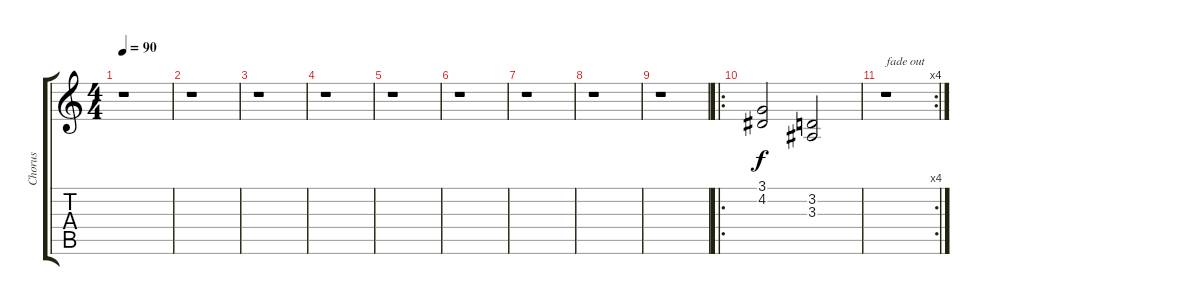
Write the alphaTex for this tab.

\track ("Chorus" "Chorus") {instrument voiceoohs}
\staff {score tabs}
\tuning (E4 B3 G3 D3 A2 E2) {hide}
\ts (4 4)
\tempo 90
\clef g2
\ks c
r.1{dy f} |
r.1 |
r.1 |
r.1 |
r.1 |
r.1 |
r.1 |
r.1 |
r.1 |
\ro
(3.1 4.2).2 (3.2 3.3).2 |
\rc 4
r.1{txt "fade out"}
